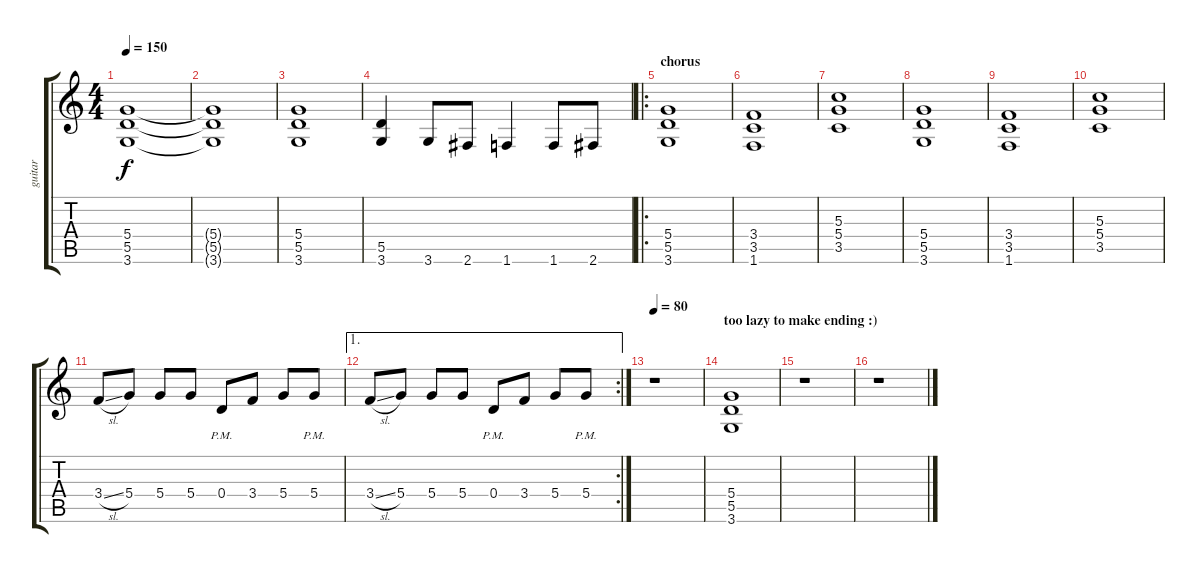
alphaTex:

\track ("guitar" "guitar") {instrument distortionguitar}
\staff {score tabs}
\tuning (E4 B3 G3 D3 A2 E2) {hide}
\ts (4 4)
\tempo 150
\clef g2
\ks c
(5.4 5.5 3.6).1{dy f} |
(5.4{t} 5.5{t} 3.6{t}).1 |
(5.4 5.5 3.6).1 |
(5.5 3.6).4 3.6.8 2.6.8 1.6.4 1.6.8 2.6.8 |
\ro
\section ("" "chorus")
(5.4 5.5 3.6).1 |
(3.4 3.5 1.6).1 |
(5.3 5.4 3.5).1 |
(5.4 5.5 3.6).1 |
(3.4 3.5 1.6).1 |
(5.3 5.4 3.5).1 |
3.4{sl}.8 5.4.8 5.4.8 5.4.8 0.4{pm}.8 3.4.8 5.4.8 5.4{pm}.8 |
\ae 1
\rc 2
3.4{sl}.8 5.4.8 5.4.8 5.4.8 0.4{pm}.8 3.4.8 5.4.8 5.4{pm}.8 |
\tempo 80
r.1 |
\section ("" "too lazy to make ending :)")
(5.4 5.5 3.6).1 |
r.1 |
r.1
